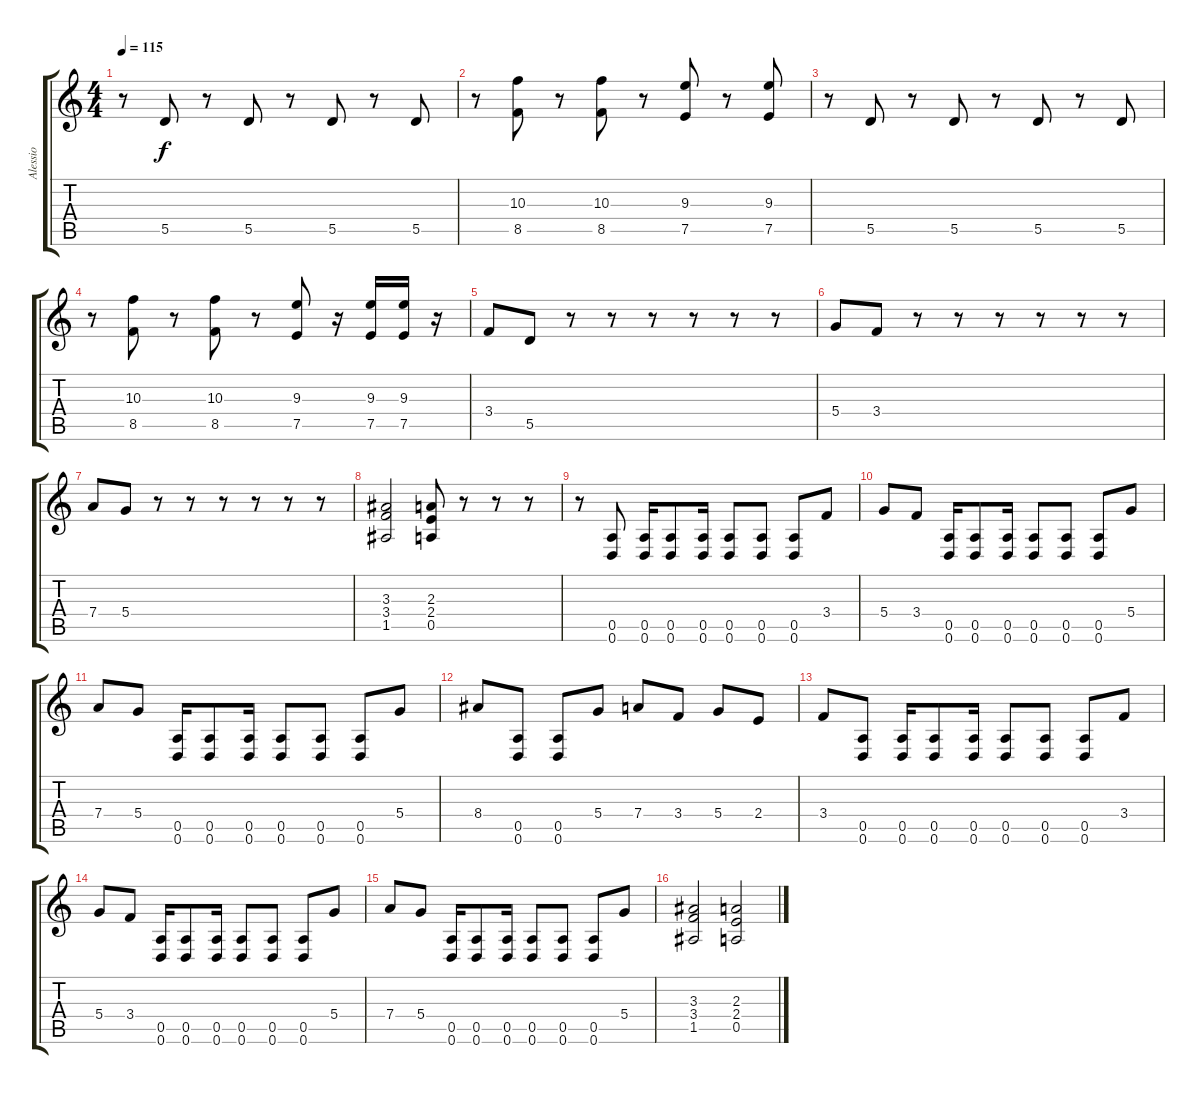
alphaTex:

\track ("Alessio" "Alessio") {instrument distortionguitar}
\staff {score tabs}
\tuning (E4 B3 G3 D3 A2 D2) {hide}
\ts (4 4)
\tempo 115
\clef g2
\ks c
r.8{dy f} 5.5.8 r.8 5.5.8 r.8 5.5.8 r.8 5.5.8 |
r.8 (10.3 8.5).8 r.8 (10.3 8.5).8 r.8 (9.3 7.5).8 r.8 (9.3 7.5).8 |
r.8 5.5.8 r.8 5.5.8 r.8 5.5.8 r.8 5.5.8 |
r.8 (10.3 8.5).8 r.8 (10.3 8.5).8 r.8 (9.3 7.5).8 r.16 (9.3 7.5).16 (9.3 7.5).16 r.16 |
3.4.8 5.5.8 r.8 r.8 r.8 r.8 r.8 r.8 |
5.4.8 3.4.8 r.8 r.8 r.8 r.8 r.8 r.8 |
7.4.8 5.4.8 r.8 r.8 r.8 r.8 r.8 r.8 |
(3.3 3.4 1.5).2 (2.3 2.4 0.5).8 r.8 r.8 r.8 |
r.8 (0.5 0.6).8 (0.5 0.6).16 (0.5 0.6).8 (0.5 0.6).16 (0.5 0.6).8 (0.5 0.6).8 (0.5 0.6).8 3.4.8 |
5.4.8 3.4.8 (0.5 0.6).16 (0.5 0.6).8 (0.5 0.6).16 (0.5 0.6).8 (0.5 0.6).8 (0.5 0.6).8 5.4.8 |
7.4.8 5.4.8 (0.5 0.6).16 (0.5 0.6).8 (0.5 0.6).16 (0.5 0.6).8 (0.5 0.6).8 (0.5 0.6).8 5.4.8 |
8.4.8 (0.5 0.6).8 (0.5 0.6).8 5.4.8 7.4.8 3.4.8 5.4.8 2.4.8 |
3.4.8 (0.5 0.6).8 (0.5 0.6).16 (0.5 0.6).8 (0.5 0.6).16 (0.5 0.6).8 (0.5 0.6).8 (0.5 0.6).8 3.4.8 |
5.4.8 3.4.8 (0.5 0.6).16 (0.5 0.6).8 (0.5 0.6).16 (0.5 0.6).8 (0.5 0.6).8 (0.5 0.6).8 5.4.8 |
7.4.8 5.4.8 (0.5 0.6).16 (0.5 0.6).8 (0.5 0.6).16 (0.5 0.6).8 (0.5 0.6).8 (0.5 0.6).8 5.4.8 |
(3.3 3.4 1.5).2 (2.3 2.4 0.5).2
